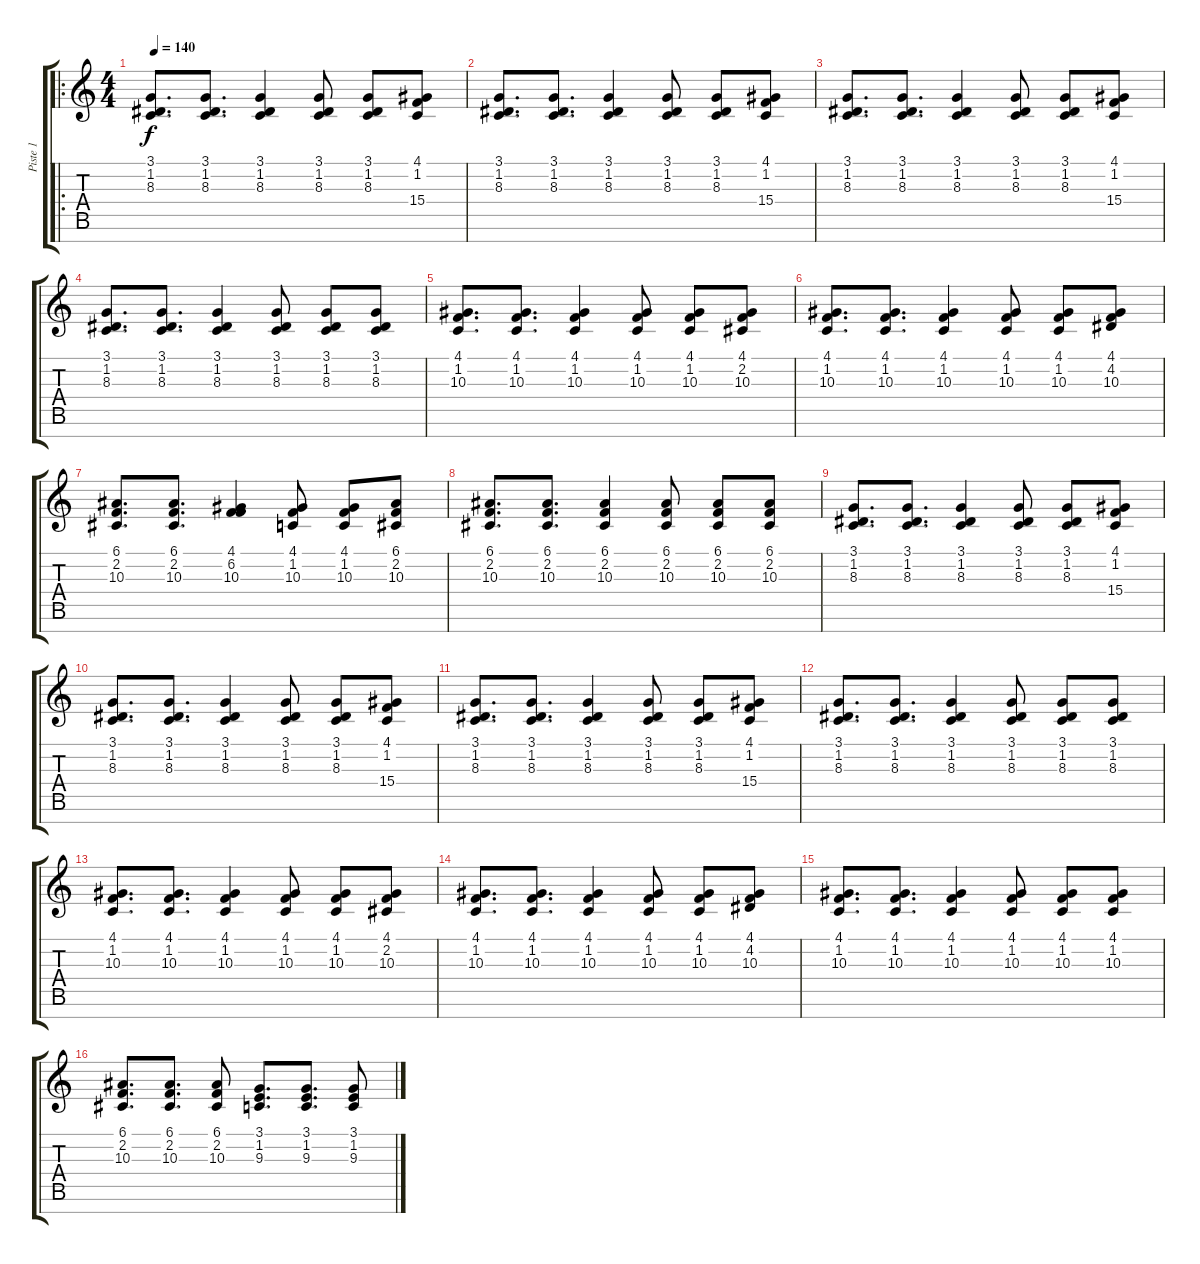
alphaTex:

\track ("Piste 1" "Piste 1") {instrument brightacousticpiano}
\staff {score tabs}
\tuning (E4 B3 G3 D3 A2 E2 B1) {hide}
\ro
\ts (4 4)
\tempo 140
\clef g2
\ks c
(3.1 1.2 8.3).8{d dy f instrument brightacousticpiano} (3.1 1.2 8.3).8{d} (3.1 1.2 8.3).4 (3.1 1.2 8.3).8 (3.1 1.2 8.3).8 (4.1 1.2 15.4).8 |
(3.1 1.2 8.3).8{d} (3.1 1.2 8.3).8{d} (3.1 1.2 8.3).4 (3.1 1.2 8.3).8 (3.1 1.2 8.3).8 (4.1 1.2 15.4).8 |
(3.1 1.2 8.3).8{d} (3.1 1.2 8.3).8{d} (3.1 1.2 8.3).4 (3.1 1.2 8.3).8 (3.1 1.2 8.3).8 (4.1 1.2 15.4).8 |
(3.1 1.2 8.3).8{d} (3.1 1.2 8.3).8{d} (3.1 1.2 8.3).4 (3.1 1.2 8.3).8 (3.1 1.2 8.3).8 (3.1 1.2 8.3).8 |
(4.1 1.2 10.3).8{d} (4.1 1.2 10.3).8{d} (4.1 1.2 10.3).4 (4.1 1.2 10.3).8 (4.1 1.2 10.3).8 (4.1 2.2 10.3).8 |
(4.1 1.2 10.3).8{d} (4.1 1.2 10.3).8{d} (4.1 1.2 10.3).4 (4.1 1.2 10.3).8 (4.1 1.2 10.3).8 (4.1 4.2 10.3).8 |
(6.1 2.2 10.3).8{d} (6.1 2.2 10.3).8{d} (4.1 6.2 10.3).4 (4.1 1.2 10.3).8 (4.1 1.2 10.3).8 (6.1 2.2 10.3).8 |
(6.1 2.2 10.3).8{d} (6.1 2.2 10.3).8{d} (6.1 2.2 10.3).4 (6.1 2.2 10.3).8 (6.1 2.2 10.3).8 (6.1 2.2 10.3).8 |
(3.1 1.2 8.3).8{d} (3.1 1.2 8.3).8{d} (3.1 1.2 8.3).4 (3.1 1.2 8.3).8 (3.1 1.2 8.3).8 (4.1 1.2 15.4).8 |
(3.1 1.2 8.3).8{d} (3.1 1.2 8.3).8{d} (3.1 1.2 8.3).4 (3.1 1.2 8.3).8 (3.1 1.2 8.3).8 (4.1 1.2 15.4).8 |
(3.1 1.2 8.3).8{d} (3.1 1.2 8.3).8{d} (3.1 1.2 8.3).4 (3.1 1.2 8.3).8 (3.1 1.2 8.3).8 (4.1 1.2 15.4).8 |
(3.1 1.2 8.3).8{d} (3.1 1.2 8.3).8{d} (3.1 1.2 8.3).4 (3.1 1.2 8.3).8 (3.1 1.2 8.3).8 (3.1 1.2 8.3).8 |
(4.1 1.2 10.3).8{d} (4.1 1.2 10.3).8{d} (4.1 1.2 10.3).4 (4.1 1.2 10.3).8 (4.1 1.2 10.3).8 (4.1 2.2 10.3).8 |
(4.1 1.2 10.3).8{d} (4.1 1.2 10.3).8{d} (4.1 1.2 10.3).4 (4.1 1.2 10.3).8 (4.1 1.2 10.3).8 (4.1 4.2 10.3).8 |
(4.1 1.2 10.3).8{d} (4.1 1.2 10.3).8{d} (4.1 1.2 10.3).4 (4.1 1.2 10.3).8 (4.1 1.2 10.3).8 (4.1 1.2 10.3).8 |
(6.1 2.2 10.3).8{d} (6.1 2.2 10.3).8{d} (6.1 2.2 10.3).8 (3.1 1.2 9.3).8{d} (3.1 1.2 9.3).8{d} (3.1 1.2 9.3).8
